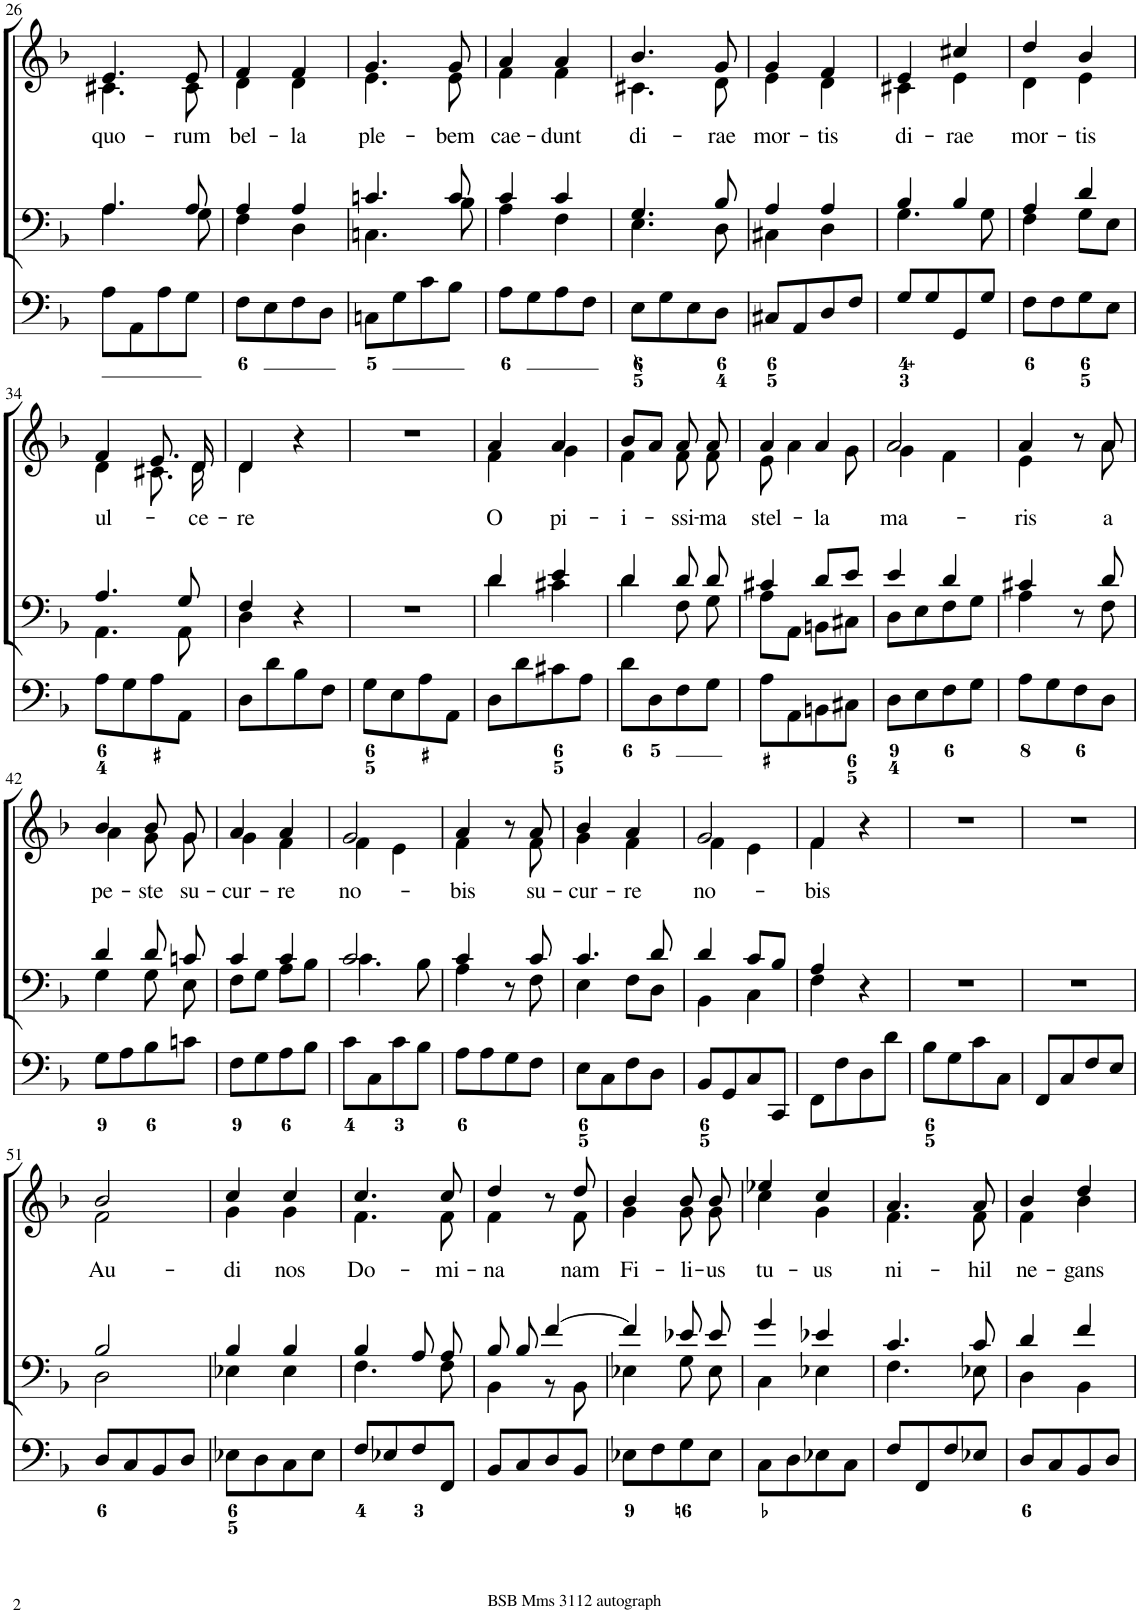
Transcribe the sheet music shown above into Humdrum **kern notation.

**kern	**kern	**kern	**text
*part3	*part2	*part1	*part1
*staff3	*staff2	*staff1	*staff1
*I"Organ	*I"Voice	*I"Voice	*
!!LO:PB:g=z
*clefF4	*clefF4	*clefG2	*
*k[b-]	*k[b-]	*k[b-]	*
*M2/4	*M2/4	*M2/4	*
=26	=26	=26	=26
*	*^	*	*
!	!	!	!	!LO:LY:b
*	*	*	*^	*
8A\L	4.A/	4.A\	4.e/	4.c#X\	quo-
8AA\	.	.	.	.	.
8A\	.	.	.	.	.
!	!	!	!	!	!LO:LY:b
8G\J	8A/	8G\	8e/	8c#\	-rum
=27	=27	=27	=27	=27	=27
!	!	!	!	!	!LO:LY:b
8F\L	4A/	4F\	4f/	4d\	bel-
8E\	.	.	.	.	.
!	!	!	!	!	!LO:LY:b
8F\	4A/	4D\	4f/	4d\	-la
8D\J	.	.	.	.	.
=28	=28	=28	=28	=28	=28
!	!	!	!	!	!LO:LY:b
8Cn\L	4.cn/	4.Cn\	4.g/	4.e\	ple-
8G\	.	.	.	.	.
8c\	.	.	.	.	.
!	!	!	!	!	!LO:LY:b
8B-\J	8c/	8B-\	8g/	8e\	-bem
=29	=29	=29	=29	=29	=29
!	!	!	!	!	!LO:LY:b
8A\L	4c/	4A\	4a/	4f\	cae-
8G\	.	.	.	.	.
!	!	!	!	!	!LO:LY:b
8A\	4c/	4F\	4a/	4f\	-dunt
8F\J	.	.	.	.	.
=30	=30	=30	=30	=30	=30
!	!	!	!	!	!LO:LY:b
8E\L	4.G/	4.E\	4.b-/	4.c#X\	di-
8G\	.	.	.	.	.
8E\	.	.	.	.	.
!	!	!	!	!	!LO:LY:b
8D\J	8B-/	8D\	8g/	8d\	-rae
=31	=31	=31	=31	=31	=31
!	!	!	!	!	!LO:LY:b
8C#X/L	4A/	4C#X\	4g/	4e\	mor-
8AA/	.	.	.	.	.
!	!	!	!	!	!LO:LY:b
8D/	4A/	4D\	4f/	4d\	-tis
8F/J	.	.	.	.	.
=32	=32	=32	=32	=32	=32
!	!	!	!	!	!LO:LY:b
8G/L	4B-/	4.G\	4e/	4c#X\	di-
8G/	.	.	.	.	.
!	!	!	!	!	!LO:LY:b
8GG/	4B-/	.	4cc#X/	4e\	-rae
8G/J	.	8G\	.	.	.
=33	=33	=33	=33	=33	=33
!	!	!	!	!	!LO:LY:b
8F\L	4A/	4F\	4dd/	4d\	mor-
8F\	.	.	.	.	.
!	!	!	!	!	!LO:LY:b
8G\	4d/	8G\L	4b-/	4e\	-tis
8E\J	.	8E\J	.	.	.
!!LO:LB:g=z	!!
=34	=34	=34	=34	=34	=34
!	!	!	!	!	!LO:LY:b
8A\L	4.A/	4.AA\	4f/	4d\	ul-
8G\	.	.	.	.	.
8A\	.	.	8.e/	8.c#X\	.
8AA\J	8G/	8AA\	.	.	.
!	!	!	!	!	!LO:LY:b
.	.	.	16d/	16d\	-ce-
=35	=35	=35	=35	=35	=35
!	!	!	!	!	!LO:LY:b
8D\L	4F/	4D\	4d/	4d\	-re
8d\	.	.	.	.	.
8B-\	4r	4ryy	4r	4ryy	.
8F\J	.	.	.	.	.
*	*v	*v	*	*	*
*	*	*v	*v	*
=36	=36	=36	=36
8G\L	2r	2r	.
8E\	.	.	.
8A\	.	.	.
8AA\J	.	.	.
=37	=37	=37	=37
*	*^	*	*
!	!	!	!	!LO:LY:b
*	*	*	*^	*
8D\L	4d/	4d\	4a/	4f\	O
8d\	.	.	.	.	.
!	!	!	!	!	!LO:LY:b
8c#X\	4e/	4c#X\	4a/	4g\	pi-
8A\J	.	.	.	.	.
=38	=38	=38	=38	=38	=38
!	!	!	!	!	!LO:LY:b
8d\L	4d/	4d\	8b-/L	4f\	-i-
8D\	.	.	8a/J	.	.
!	!	!	!	!	!LO:LY:b
8F\	8d/	8F\	8a/	8f\	-ssi-
!	!	!	!	!	!LO:LY:b
8G\J	8d/	8G\	8a/	8f\	-ma
=39	=39	=39	=39	=39	=39
!	!	!	!	!	!LO:LY:b
8A\L	4c#X/	8A\L	4a/	8e\	stel-
8AA\	.	8AA\J	.	4a\	.
!	!	!	!	!	!LO:LY:b
8BBn\	8d/L	8BBn\L	4a/	.	-la
8C#X\J	8e/J	8C#X\J	.	8g\	.
=40	=40	=40	=40	=40	=40
!	!	!	!	!	!LO:LY:b
8D\L	4e/	8D\L	2a/	4g\	ma-
8E\	.	8E\	.	.	.
8F\	4d/	8F\	.	4f\	.
8G\J	.	8G\J	.	.	.
=41	=41	=41	=41	=41	=41
!	!	!	!	!	!LO:LY:b
8A\L	4c#X/	4A\	4a/	4e\	-ris
8G\	.	.	.	.	.
8F\	8r	8ryy	8r	8ryy	.
!	!	!	!	!	!LO:LY:b
8D\J	8d/	8F\	8a/	8a\	a
!!LO:LB:g=z	!!
=42	=42	=42	=42	=42	=42
!	!	!	!	!	!LO:LY:b
8G\L	4d/	4G\	4b-/	4a\	pe-
8A\	.	.	.	.	.
!	!	!	!	!	!LO:LY:b
8B-\	8d/	8G\	8b-/	8g\	-ste
!	!	!	!	!	!LO:LY:b
8cn\J	8cn/	8E\	8g/	8g\	su-
=43	=43	=43	=43	=43	=43
!	!	!	!	!	!LO:LY:b
8F\L	4c/	8F\L	4a/	4g\	-cur-
8G\	.	8G\J	.	.	.
!	!	!	!	!	!LO:LY:b
8A\	4c/	8A\L	4a/	4f\	-re
8B-\J	.	8B-\J	.	.	.
=44	=44	=44	=44	=44	=44
!	!	!	!	!	!LO:LY:b
8c\L	2c/	4.c\	2g/	4f\	no-
8C\	.	.	.	.	.
8c\	.	.	.	4e\	.
8B-\J	.	8B-\	.	.	.
=45	=45	=45	=45	=45	=45
!	!	!	!	!	!LO:LY:b
8A\L	4c/	4A\	4a/	4f\	-bis
8A\	.	.	.	.	.
8G\	8r	8ryy	8r	8ryy	.
!	!	!	!	!	!LO:LY:b
8F\J	8c/	8F\	8a/	8f\	su-
=46	=46	=46	=46	=46	=46
!	!	!	!	!	!LO:LY:b
8E\L	4.c/	4E\	4b-/	4g\	-cur-
8C\	.	.	.	.	.
!	!	!	!	!	!LO:LY:b
8F\	.	8F\L	4a/	4f\	-re
8D\J	8d/	8D\J	.	.	.
=47	=47	=47	=47	=47	=47
!	!	!	!	!	!LO:LY:b
8BB-/L	4d/	4BB-\	2g/	4f\	no-
8GG/	.	.	.	.	.
8C/	8c/L	4C\	.	4e\	.
8CC/J	8B-/J	.	.	.	.
=48	=48	=48	=48	=48	=48
!	!	!	!	!	!LO:LY:b
8FF\L	4A/	4F\	4f/	4f\	-bis
8F\	.	.	.	.	.
8D\	4r	4ryy	4r	4ryy	.
8d\J	.	.	.	.	.
*	*v	*v	*	*	*
*	*	*v	*v	*
=49	=49	=49	=49
8B-\L	2r	2r	.
8G\	.	.	.
8c\	.	.	.
8C\J	.	.	.
=50	=50	=50	=50
8FF/L	2r	2r	.
8C/	.	.	.
8F/	.	.	.
8E/J	.	.	.
!!LO:LB:g=z
=51	=51	=51	=51
*	*^	*	*
!	!	!	!	!LO:LY:b
*	*	*	*^	*
8D/L	2B-/	2D\	2b-/	2f\	Au-
8C/	.	.	.	.	.
8BB-/	.	.	.	.	.
8D/J	.	.	.	.	.
=52	=52	=52	=52	=52	=52
!	!	!	!	!	!LO:LY:b
8E-X\L	4B-/	4E-X\	4cc/	4g\	-di
8D\	.	.	.	.	.
!	!	!	!	!	!LO:LY:b
8C\	4B-/	4E-\	4cc/	4g\	nos
8E-\J	.	.	.	.	.
=53	=53	=53	=53	=53	=53
!	!	!	!	!	!LO:LY:b
8F/L	4B-/	4.F\	4.cc/	4.f\	Do-
8E-X/	.	.	.	.	.
8F/	8A/	.	.	.	.
!	!	!	!	!	!LO:LY:b
8FF/J	8A/	8F\	8cc/	8f\	-mi-
=54	=54	=54	=54	=54	=54
!	!	!	!	!	!LO:LY:b
8BB-/L	8B-/	4BB-\	4dd/	4f\	-na
8C/	8B-/	.	.	.	.
8D/	[4f/	8r	8r	8ryy	.
!	!	!	!	!	!LO:LY:b
8BB-/J	.	8BB-\	8dd/	8f\	nam
=55	=55	=55	=55	=55	=55
!	!	!	!	!	!LO:LY:b
8E-X\L	4f/]	4E-X\	4b-/	4g\	Fi-
8F\	.	.	.	.	.
!	!	!	!	!	!LO:LY:b
8G\	8e-X/	8G\	8b-/	8g\	-li-
!	!	!	!	!	!LO:LY:b
8E-\J	8e-/	8E-\	8b-/	8g\	-us
=56	=56	=56	=56	=56	=56
!	!	!	!	!	!LO:LY:b
8C\L	4g/	4C\	4ee-X/	4cc\	tu-
8D\	.	.	.	.	.
!	!	!	!	!	!LO:LY:b
8E-X\	4e-X/	4E-X\	4cc/	4g\	-us
8C\J	.	.	.	.	.
=57	=57	=57	=57	=57	=57
!	!	!	!	!	!LO:LY:b
8F/L	4.c/	4.F\	4.a/	4.f\	ni-
8FF/	.	.	.	.	.
8F/	.	.	.	.	.
!	!	!	!	!	!LO:LY:b
8E-X/J	8c/	8E-X\	8a/	8f\	-hil
=58	=58	=58	=58	=58	=58
!	!	!	!	!	!LO:LY:b
8D/L	4d/	4D\	4b-/	4f\	ne-
8C/	.	.	.	.	.
!	!	!	!	!	!LO:LY:b
8BB-/	4f/	4BB-\	4dd/	4b-\	-gans
8D/J	.	.	.	.	.
*	*v	*v	*	*	*
*	*	*v	*v	*
=	=	=	=
*-	*-	*-	*-
